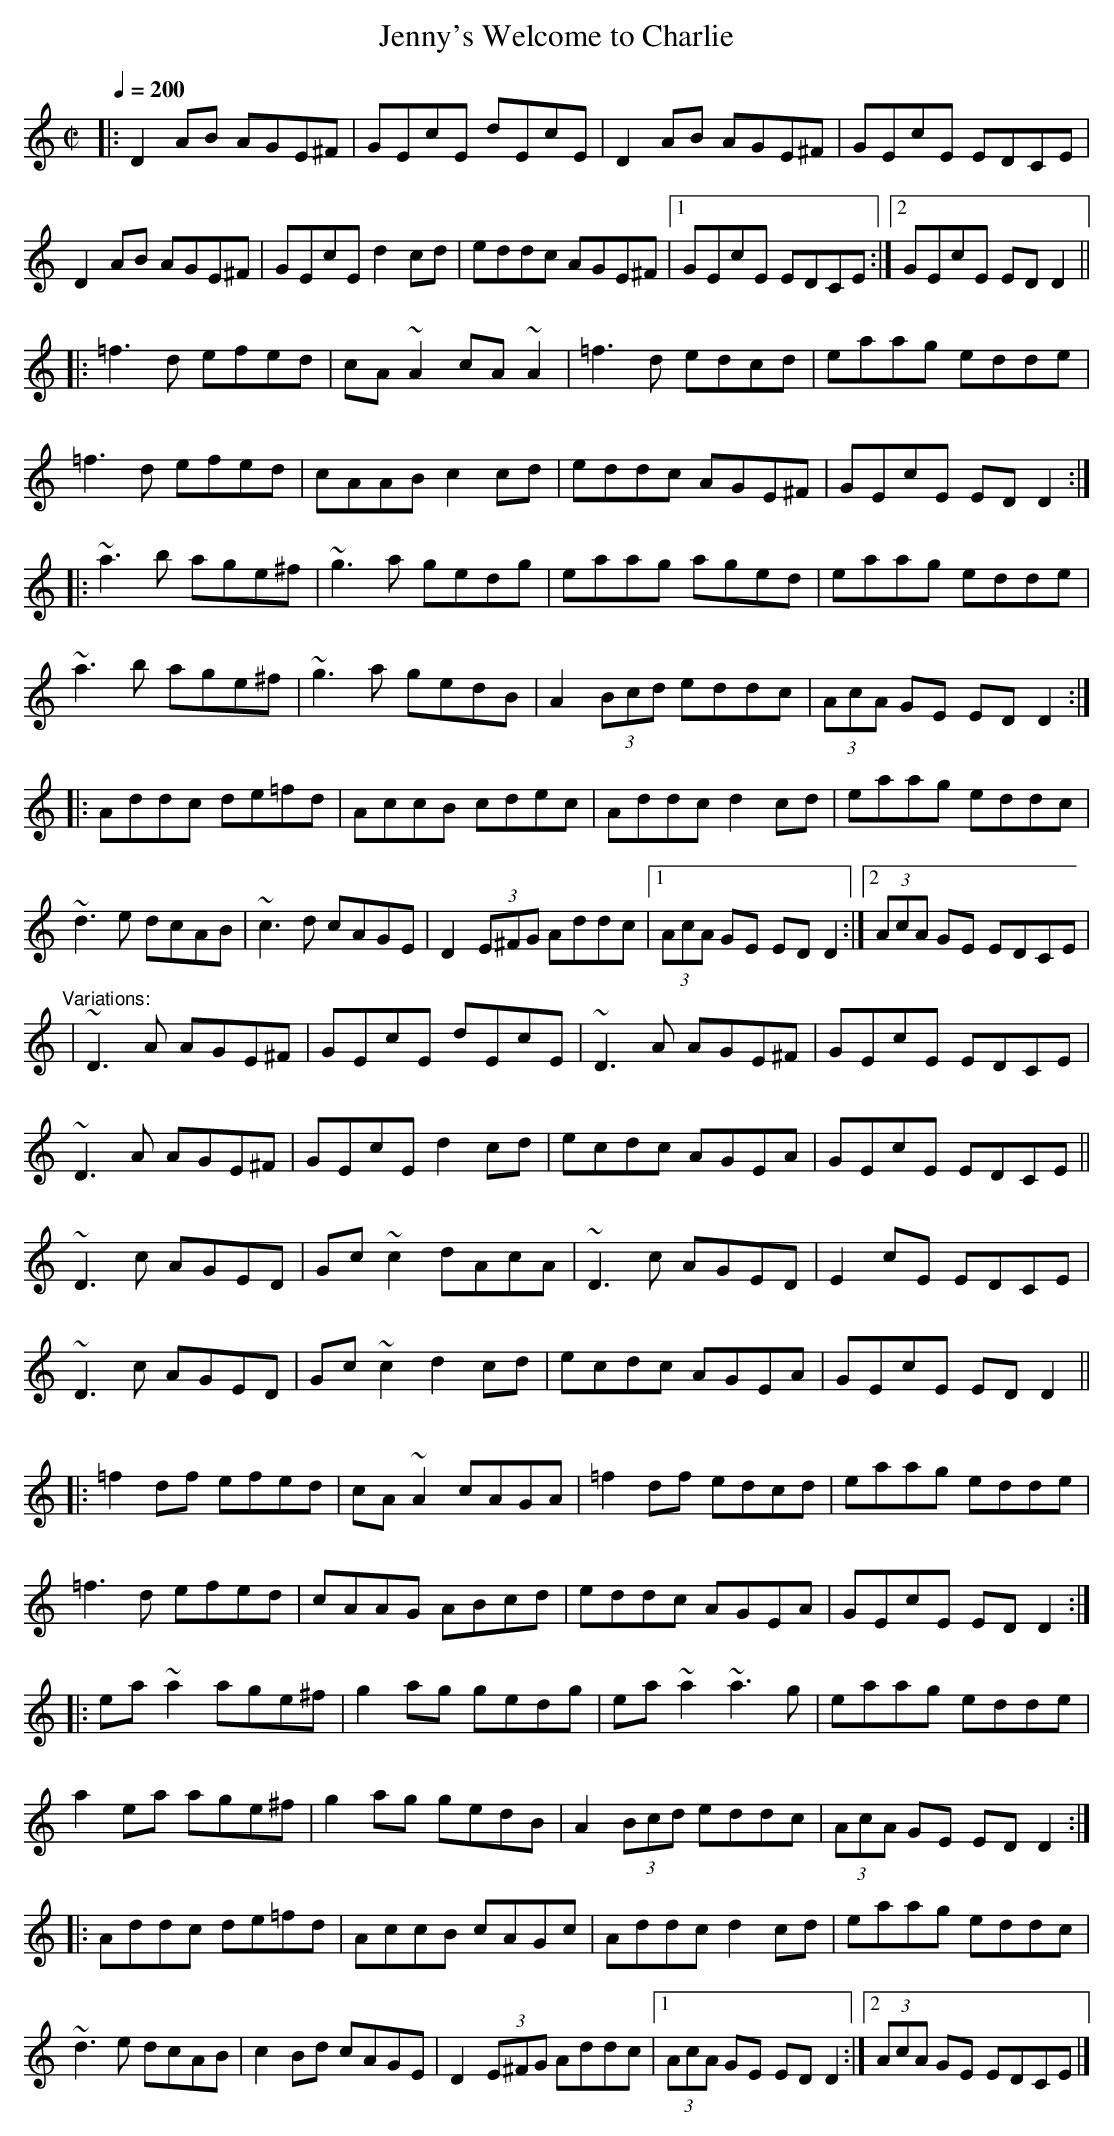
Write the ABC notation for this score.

X:1
T:Jenny's Welcome to Charlie
M:C|
L:1/8
Q:1/4=200
K:Ddor
|:D2AB AGE^F|GEcE dEcE|D2AB AGE^F|GEcE EDCE|
D2AB AGE^F|GEcE d2cd|eddc AGE^F|1 GEcE EDCE:|2 GEcE EDD2||
|:=f3d efed|cA~A2 cA~A2|=f3d edcd|eaag edde|
=f3d efed|cAAB c2cd|eddc AGE^F|GEcE EDD2:|
|:~a3b age^f|~g3a gedg|eaag aged|eaag edde|
~a3b age^f|~g3a gedB|A2 (3Bcd eddc|(3AcA GE EDD2:|
|:Addc de=fd|AccB cdec|Addc d2cd|eaag eddc|
~d3e dcAB|~c3d cAGE|D2 (3E^FG Addc|1  (3AcA GE EDD2:|2  (3AcA GE EDCE|
"Variations:"
|~D3A AGE^F|GEcE dEcE|~D3A AGE^F|GEcE EDCE|
~D3A AGE^F|GEcE d2cd|ecdc AGEA|GEcE EDCE||
~D3c AGED|Gc~c2 dAcA|~D3c AGED|E2cE EDCE|
~D3c AGED|Gc~c2 d2cd|ecdc AGEA|GEcE EDD2||
|:=f2df efed|cA~A2 cAGA|=f2df edcd|eaag edde|
=f3d efed|cAAG ABcd|eddc AGEA|GEcE EDD2:|
|:ea~a2 age^f|g2ag gedg|ea~a2 ~a3g|eaag edde|
a2ea age^f|g2ag gedB|A2 (3Bcd eddc|(3AcA GE EDD2:|
|:Addc de=fd|AccB cAGc|Addc d2cd|eaag eddc|
~d3e dcAB|c2Bd cAGE|D2 (3E^FG Addc|1  (3AcA GE EDD2:|2  (3AcA GE EDCE|]
